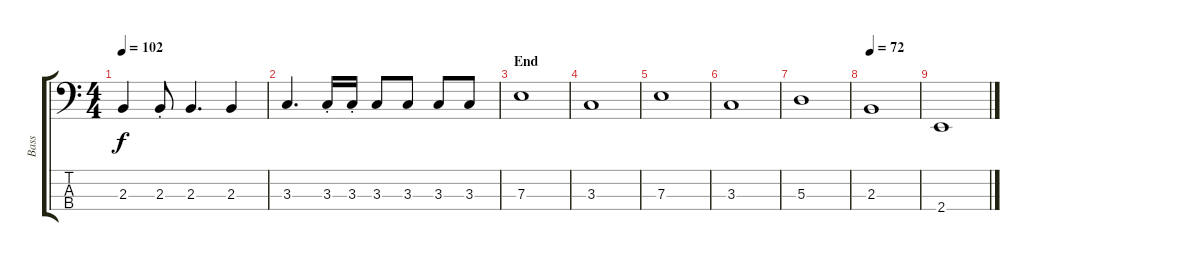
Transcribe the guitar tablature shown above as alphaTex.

\track ("Bass" "Bass") {instrument electricbassfinger}
\staff {score tabs}
\tuning (G2 D2 A1 D1) {hide}
\ts (4 4)
\tempo 102
\clef f4
\ks c
2.3.4{dy f} 2.3{st}.8 2.3.4{d} 2.3.4 |
3.3.4{d} 3.3{st}.16 3.3{st}.16 3.3.8 3.3.8 3.3.8 3.3.8 |
\section ("" "End")
7.3.1 |
3.3.1 |
7.3.1 |
3.3.1 |
5.3.1 |
\tempo 72
2.3.1 |
2.4.1
